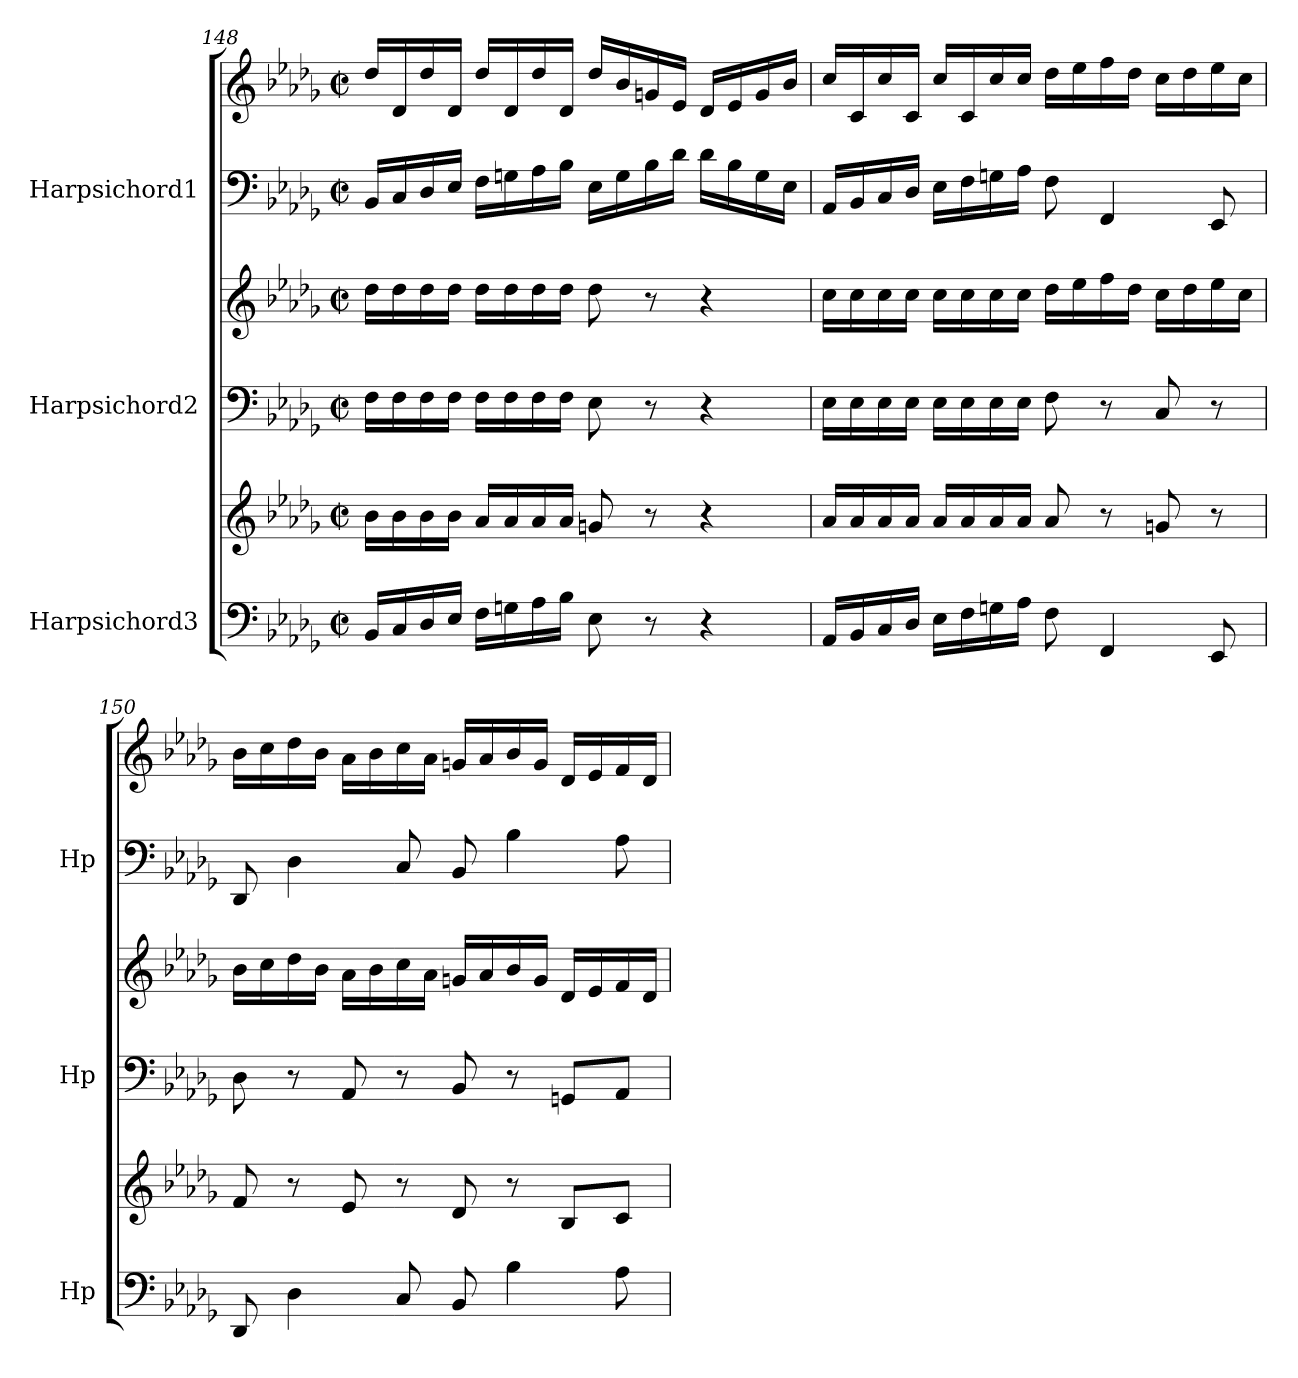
**kern	**kern	**kern	**kern	**kern	**kern
*part3	*part3	*part2	*part2	*part1	*part1
*staff6	*staff5	*staff4	*staff3	*staff2	*staff1
*I"Harpsichord3	*	*I"Harpsichord2	*	*I"Harpsichord1	*
*I'Hp	*	*I'Hp	*	*I'Hp	*
*clefF4	*clefG2	*clefF4	*clefG2	*clefF4	*clefG2
*k[b-e-a-d-g-]	*k[b-e-a-d-g-]	*k[b-e-a-d-g-]	*k[b-e-a-d-g-]	*k[b-e-a-d-g-]	*k[b-e-a-d-g-]
*M4/4	*M4/4	*M4/4	*M4/4	*M4/4	*M4/4
*met(c|)	*met(c|)	*met(c|)	*met(c|)	*met(c|)	*met(c|)
=148	=148	=148	=148	=148	=148
16BB-/LL	16b-\LL	16F\LL	16dd-\LL	16BB-/LL	16dd-/LL
16C/	16b-\	16F\	16dd-\	16C/	16d-/
16D-/	16b-\	16F\	16dd-\	16D-/	16dd-/
16E-/JJ	16b-\JJ	16F\JJ	16dd-\JJ	16E-/JJ	16d-/JJ
16F\LL	16a-/LL	16F\LL	16dd-\LL	16F\LL	16dd-/LL
16Gn\	16a-/	16F\	16dd-\	16Gn\	16d-/
16A-\	16a-/	16F\	16dd-\	16A-\	16dd-/
16B-\JJ	16a-/JJ	16F\JJ	16dd-\JJ	16B-\JJ	16d-/JJ
8E-\	8gn/	8E-\	8dd-\	16E-\LL	16dd-/LL
.	.	.	.	16G\	16b-/
8r	8r	8r	8r	16B-\	16gn/
.	.	.	.	16d-\JJ	16e-/JJ
4r	4r	4r	4r	16d-\LL	16d-/LL
.	.	.	.	16B-\	16e-/
.	.	.	.	16G\	16g/
.	.	.	.	16E-\JJ	16b-/JJ
=149	=149	=149	=149	=149	=149
16AA-/LL	16a-/LL	16E-\LL	16cc\LL	16AA-/LL	16cc/LL
16BB-/	16a-/	16E-\	16cc\	16BB-/	16c/
16C/	16a-/	16E-\	16cc\	16C/	16cc/
16D-/JJ	16a-/JJ	16E-\JJ	16cc\JJ	16D-/JJ	16c/JJ
16E-\LL	16a-/LL	16E-\LL	16cc\LL	16E-\LL	16cc/LL
16F\	16a-/	16E-\	16cc\	16F\	16c/
16Gn\	16a-/	16E-\	16cc\	16Gn\	16cc/
16A-\JJ	16a-/JJ	16E-\JJ	16cc\JJ	16A-\JJ	16cc/JJ
8F\	8a-/	8F\	16dd-\LL	8F\	16dd-\LL
.	.	.	16ee-\	.	16ee-\
4FF/	8r	8r	16ff\	4FF/	16ff\
.	.	.	16dd-\JJ	.	16dd-\JJ
.	8gn/	8C/	16cc\LL	.	16cc\LL
.	.	.	16dd-\	.	16dd-\
8EE-/	8r	8r	16ee-\	8EE-/	16ee-\
.	.	.	16cc\JJ	.	16cc\JJ
!!LO:LB:g=z
=150	=150	=150	=150	=150	=150
8DD-/	8f/	8D-\	16b-\LL	8DD-/	16b-\LL
.	.	.	16cc\	.	16cc\
4D-\	8r	8r	16dd-\	4D-\	16dd-\
.	.	.	16b-\JJ	.	16b-\JJ
.	8e-/	8AA-/	16a-\LL	.	16a-\LL
.	.	.	16b-\	.	16b-\
8C/	8r	8r	16cc\	8C/	16cc\
.	.	.	16a-\JJ	.	16a-\JJ
8BB-/	8d-/	8BB-/	16gn/LL	8BB-/	16gn/LL
.	.	.	16a-/	.	16a-/
4B-\	8r	8r	16b-/	4B-\	16b-/
.	.	.	16g/JJ	.	16g/JJ
.	8B-/L	8GGn/L	16d-/LL	.	16d-/LL
.	.	.	16e-/	.	16e-/
8A-\	8c/J	8AA-/J	16f/	8A-\	16f/
.	.	.	16d-/JJ	.	16d-/JJ
=	=	=	=	=	=
*-	*-	*-	*-	*-	*-
